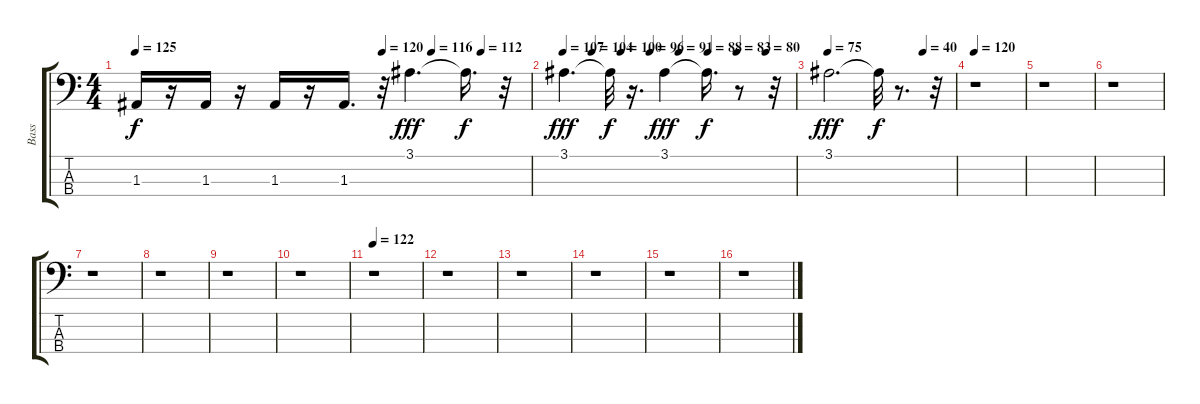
\track ("Bass" "Bass") {instrument electricbassfinger}
\staff {score tabs}
\tuning (G2 D2 A1 E1) {hide}
\ts (4 4)
\tempo 125
\tempo (120 0.625)
\tempo (116 0.75)
\tempo (112 0.875)
\clef f4
\ks c
1.3.16{dy f} r.16 1.3.16 r.16 1.3.16 r.16 1.3.16{d} r.32 3.1.4{d dy fff} 3.1{t}.16{d dy f} r.32 |
\tempo 107
\tempo (104 0.125)
\tempo (100 0.25)
\tempo (96 0.375)
\tempo (91 0.5)
\tempo (88 0.625)
\tempo (83 0.75)
\tempo (80 0.875)
3.1.4{d dy fff} 3.1{t}.32{dy f} r.16{d} 3.1.4{dy fff} 3.1{t}.16{d dy f} r.8 r.32 |
\tempo 75
\tempo (40 0.75)
3.1.2{d dy fff} 3.1{t}.32{dy f} r.8{d} r.32 |
\tempo 120
r.1 |
r.1 |
r.1 |
r.1 |
r.1 |
r.1 |
r.1 |
\tempo 122
r.1 |
r.1 |
r.1 |
r.1 |
r.1 |
r.1
